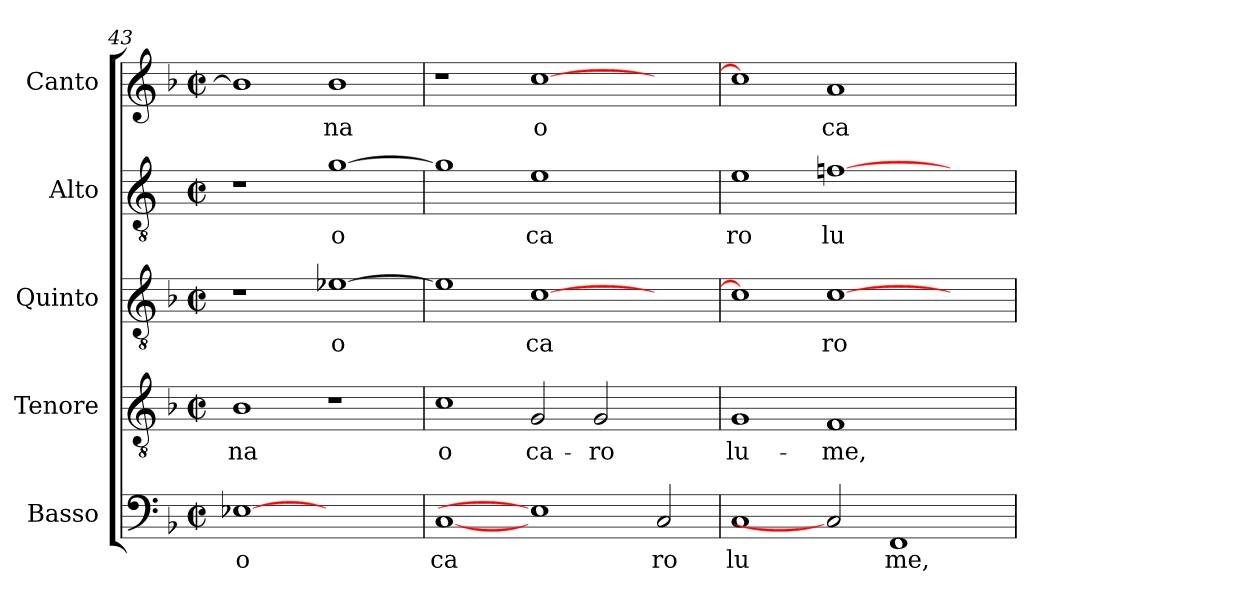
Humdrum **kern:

**kern	**text	**kern	**text	**kern	**text	**kern	**text	**kern	**text
*part5	*part5	*part4	*part4	*part3	*part3	*part2	*part2	*part1	*part1
*staff5	*staff5	*staff4	*staff4	*staff3	*staff3	*staff2	*staff2	*staff1	*staff1
*I"Basso	*	*I"Tenore	*	*I"Quinto	*	*I"Alto	*	*I"Canto	*
*clefF4	*	*clefGv2	*	*clefGv2	*	*clefGv2	*	*clefG2	*
*	*	*	*	*	*	*ITrd-3c-5	*	*	*
*k[b-]	*	*k[b-]	*	*k[b-]	*	*	*	*k[b-]	*
*F:	*	*F:	*	*F:	*	*	*	*F:	*
*M2/2	*	*M2/2	*	*M2/2	*	*M2/2	*	*M2/2	*
*met(c|)	*	*met(c|)	*	*met(c|)	*	*met(c|)	*	*met(c|)	*
=43	=43	=43	=43	=43	=43	=43	=43	=43	=43
!	!LO:LY:b:cj	!	!LO:LY:b:cj	!	!	!	!	!	!
[1E-X	o	1B-	-na	1r	.	1r	.	1b-]	.
!	!	!	!	!	!LO:LY:b:rj	!	!LO:LY:b:rj	!	!LO:LY:b:cj
1ryy	.	1r	.	[>1e-X	o	[>1cc	o	1b-	-na
=44	=44	=44	=44	=44	=44	=44	=44	=44	=44
!	!LO:LY:b:cj	!	!LO:LY:b:cj	!	!	!	!	!	!
[1C	ca	1c	o	1e-]	.	1cc]	.	1r	.
!	!	!	!LO:LY:b:cj	!	!LO:LY:b:cj	!	!LO:LY:b:cj	!	!LO:LY:b:rj
1E-]	.	2G/	ca-	[>1c	ca	1a	ca	[>1cc	o
!	!	!	!LO:LY:b:cj	!	!	!	!	!	!
.	.	2G/	-ro	.	.	.	.	.	.
!	!LO:LY:b:cj	!	!	!	!	!	!	!	!
2C/	ro	2ryy	.	2ryy	.	2ryy	.	2ryy	.
=45	=45	=45	=45	=45	=45	=45	=45	=45	=45
!	!LO:LY:b:cj	!	!LO:LY:b:cj	!	!	!	!LO:LY:b:cj	!	!
1C	lu	1G	lu-	1c]	.	1a	ro	1cc]	.
!	!	!	!LO:LY:b:cj	!	!LO:LY:b:cj	!	!LO:LY:b:cj	!	!LO:LY:b:cj
2C]	.	1F	-me,	[>1c	ro	[>1b-	lu	1a	ca-
!	!LO:LY:b:cj	!	!	!	!	!	!	!	!
1FF	me,	.	.	.	.	.	.	.	.
.	.	2ryy	.	2ryy	.	2ryy	.	2ryy	.
=	=	=	=	=	=	=	=	=	=
*-	*-	*-	*-	*-	*-	*-	*-	*-	*-
